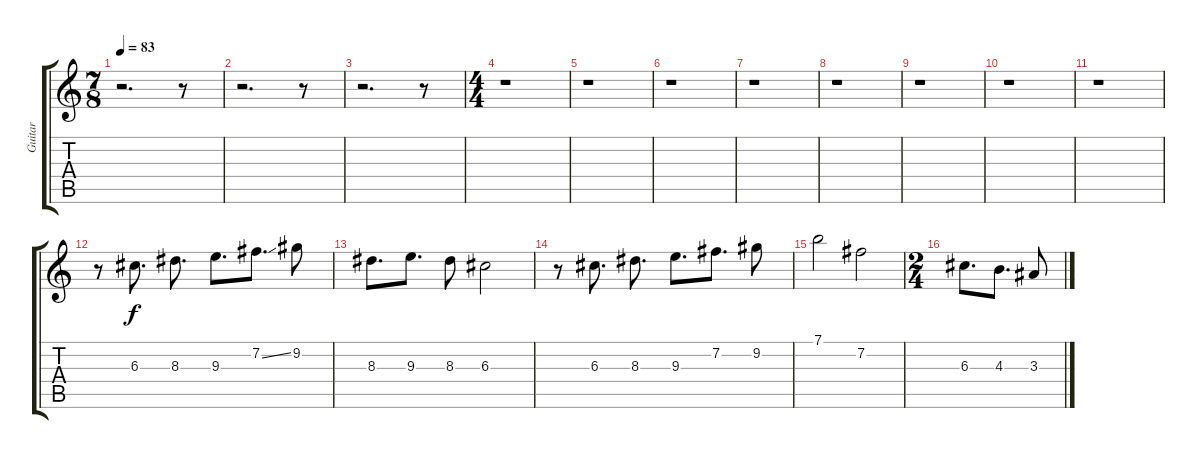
\track ("Guitar" "Guitar") {instrument distortionguitar}
\staff {score tabs}
\tuning (E4 B3 G3 D3 A2 E2) {hide}
\ts (7 8)
\tempo 83
\clef g2
\ks c
r.2{d dy f} r.8 |
r.2{d} r.8 |
r.2{d} r.8 |
\ts (4 4)
r.1 |
r.1 |
r.1 |
r.1 |
r.1 |
r.1 |
r.1 |
r.1 |
r.8 6.3.8{d} 8.3.8{d} 9.3.8{d} 7.2{ss}.8{d} 9.2.8 |
8.3.8{d} 9.3.8{d} 8.3.8 6.3.2 |
r.8 6.3.8{d} 8.3.8{d} 9.3.8{d} 7.2.8{d} 9.2.8 |
7.1.2 7.2.2 |
\ts (2 4)
6.3.8{d} 4.3.8{d} 3.3.8
